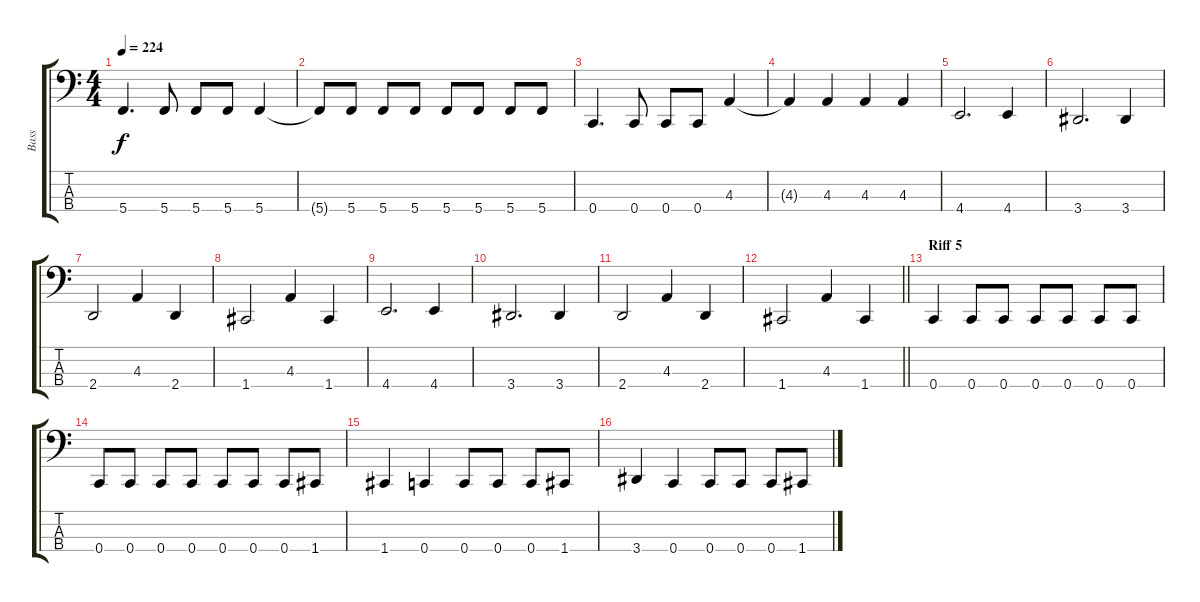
\track ("Bass" "Bass") {instrument electricbassfinger}
\staff {score tabs}
\tuning (Eb2 Bb1 F1 C1) {hide}
\ts (4 4)
\tempo 224
\clef f4
\ks c
5.4.4{d dy f} 5.4.8 5.4.8 5.4.8 5.4.4 |
5.4{t}.8 5.4.8 5.4.8 5.4.8 5.4.8 5.4.8 5.4.8 5.4.8 |
0.4.4{d} 0.4.8 0.4.8 0.4.8 4.3.4 |
4.3{t}.4 4.3.4 4.3.4 4.3.4 |
4.4.2{d} 4.4.4 |
3.4.2{d} 3.4.4 |
2.4.2 4.3.4 2.4.4 |
1.4.2 4.3.4 1.4.4 |
4.4.2{d} 4.4.4 |
3.4.2{d} 3.4.4 |
2.4.2 4.3.4 2.4.4 |
\barLineRight lightlight
1.4.2 4.3.4 1.4.4 |
\section ("" "Riff 5")
0.4.4 0.4.8 0.4.8 0.4.8 0.4.8 0.4.8 0.4.8 |
0.4.8 0.4.8 0.4.8 0.4.8 0.4.8 0.4.8 0.4.8 1.4.8 |
1.4.4 0.4.4 0.4.8 0.4.8 0.4.8 1.4.8 |
3.4.4 0.4.4 0.4.8 0.4.8 0.4.8 1.4.8
